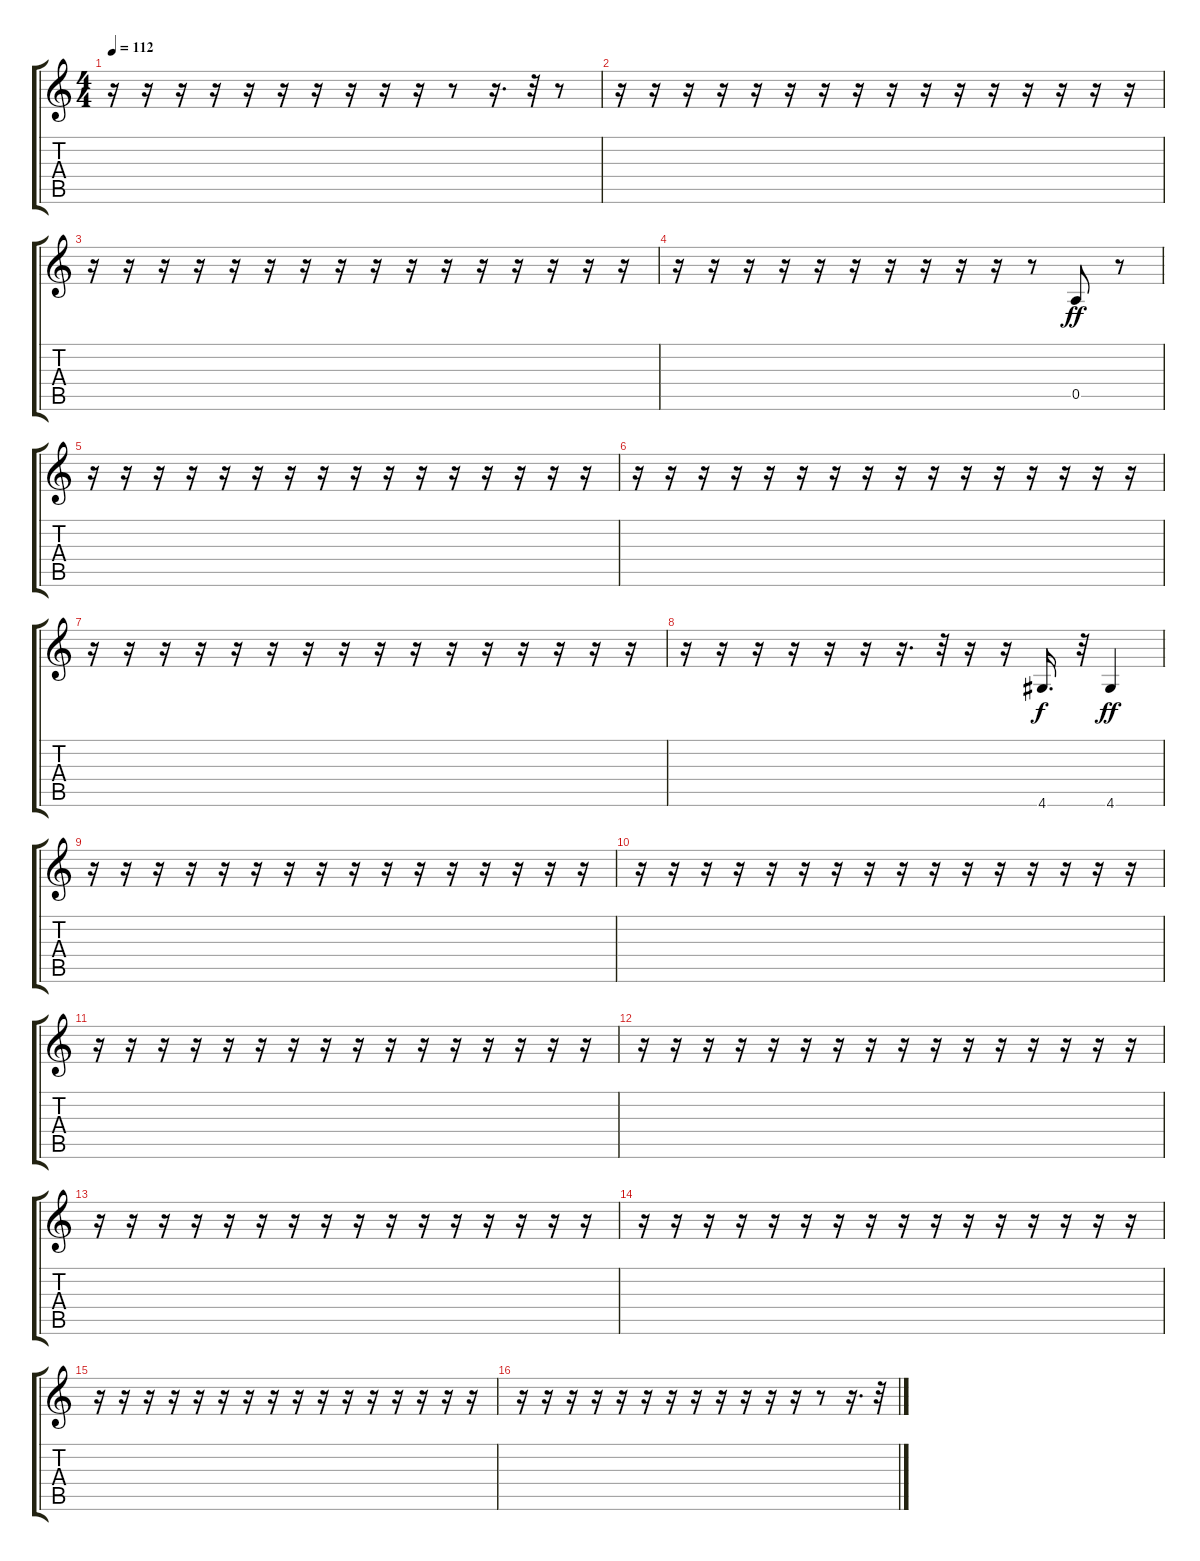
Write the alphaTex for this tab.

\track "" {instrument fretlessbass}
\staff {score tabs}
\tuning (E4 B3 G3 D3 A2 E2) {hide}
\ts (4 4)
\tempo 112
\clef g2
\ks c
r.16{dy f} r.16 r.16 r.16 r.16 r.16 r.16 r.16 r.16 r.16 r.8 r.16{d} r.32 r.8 |
r.16 r.16 r.16 r.16 r.16 r.16 r.16 r.16 r.16 r.16 r.16 r.16 r.16 r.16 r.16 r.16 |
r.16 r.16 r.16 r.16 r.16 r.16 r.16 r.16 r.16 r.16 r.16 r.16 r.16 r.16 r.16 r.16 |
r.16 r.16 r.16 r.16 r.16 r.16 r.16 r.16 r.16 r.16 r.8 0.5.8{dy ff} r.8 |
r.16 r.16 r.16 r.16 r.16 r.16 r.16 r.16 r.16 r.16 r.16 r.16 r.16 r.16 r.16 r.16 |
r.16 r.16 r.16 r.16 r.16 r.16 r.16 r.16 r.16 r.16 r.16 r.16 r.16 r.16 r.16 r.16 |
r.16 r.16 r.16 r.16 r.16 r.16 r.16 r.16 r.16 r.16 r.16 r.16 r.16 r.16 r.16 r.16 |
r.16 r.16 r.16 r.16 r.16 r.16 r.16{d} r.32 r.16 r.16 4.6.16{d dy f} r.32 4.6.4{dy ff} |
r.16 r.16 r.16 r.16 r.16 r.16 r.16 r.16 r.16 r.16 r.16 r.16 r.16 r.16 r.16 r.16 |
r.16 r.16 r.16 r.16 r.16 r.16 r.16 r.16 r.16 r.16 r.16 r.16 r.16 r.16 r.16 r.16 |
r.16 r.16 r.16 r.16 r.16 r.16 r.16 r.16 r.16 r.16 r.16 r.16 r.16 r.16 r.16 r.16 |
r.16 r.16 r.16 r.16 r.16 r.16 r.16 r.16 r.16 r.16 r.16 r.16 r.16 r.16 r.16 r.16 |
r.16 r.16 r.16 r.16 r.16 r.16 r.16 r.16 r.16 r.16 r.16 r.16 r.16 r.16 r.16 r.16 |
r.16 r.16 r.16 r.16 r.16 r.16 r.16 r.16 r.16 r.16 r.16 r.16 r.16 r.16 r.16 r.16 |
r.16 r.16 r.16 r.16 r.16 r.16 r.16 r.16 r.16 r.16 r.16 r.16 r.16 r.16 r.16 r.16 |
r.16 r.16 r.16 r.16 r.16 r.16 r.16 r.16 r.16 r.16 r.16 r.16 r.8 r.16{d} r.32
